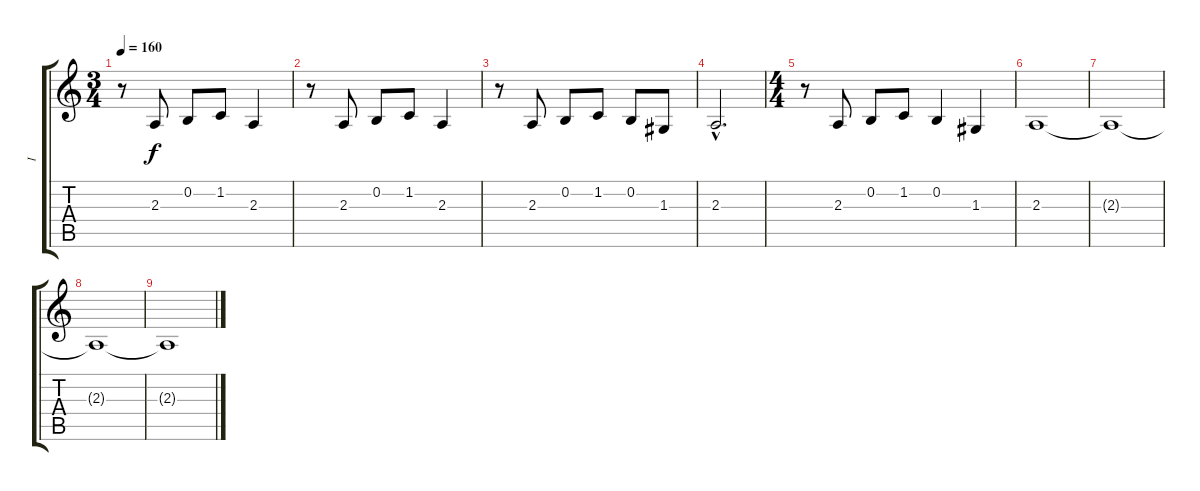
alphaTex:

\track ("I" "I") {instrument violin}
\staff {score tabs}
\tuning (E4 B3 G3 D3 A2 E2) {hide}
\ts (3 4)
\tempo 160
\clef g2
\ks c
r.8{dy f} 2.3.8 0.2.8 1.2.8 2.3.4 |
r.8 2.3.8 0.2.8 1.2.8 2.3.4 |
r.8 2.3.8 0.2.8 1.2.8 0.2.8 1.3.8 |
2.3{hac}.2{d} |
\ts (4 4)
r.8 2.3.8 0.2.8 1.2.8 0.2.4 1.3.4 |
2.3.1 |
2.3{t}.1 |
2.3{t}.1 |
2.3{t}.1
